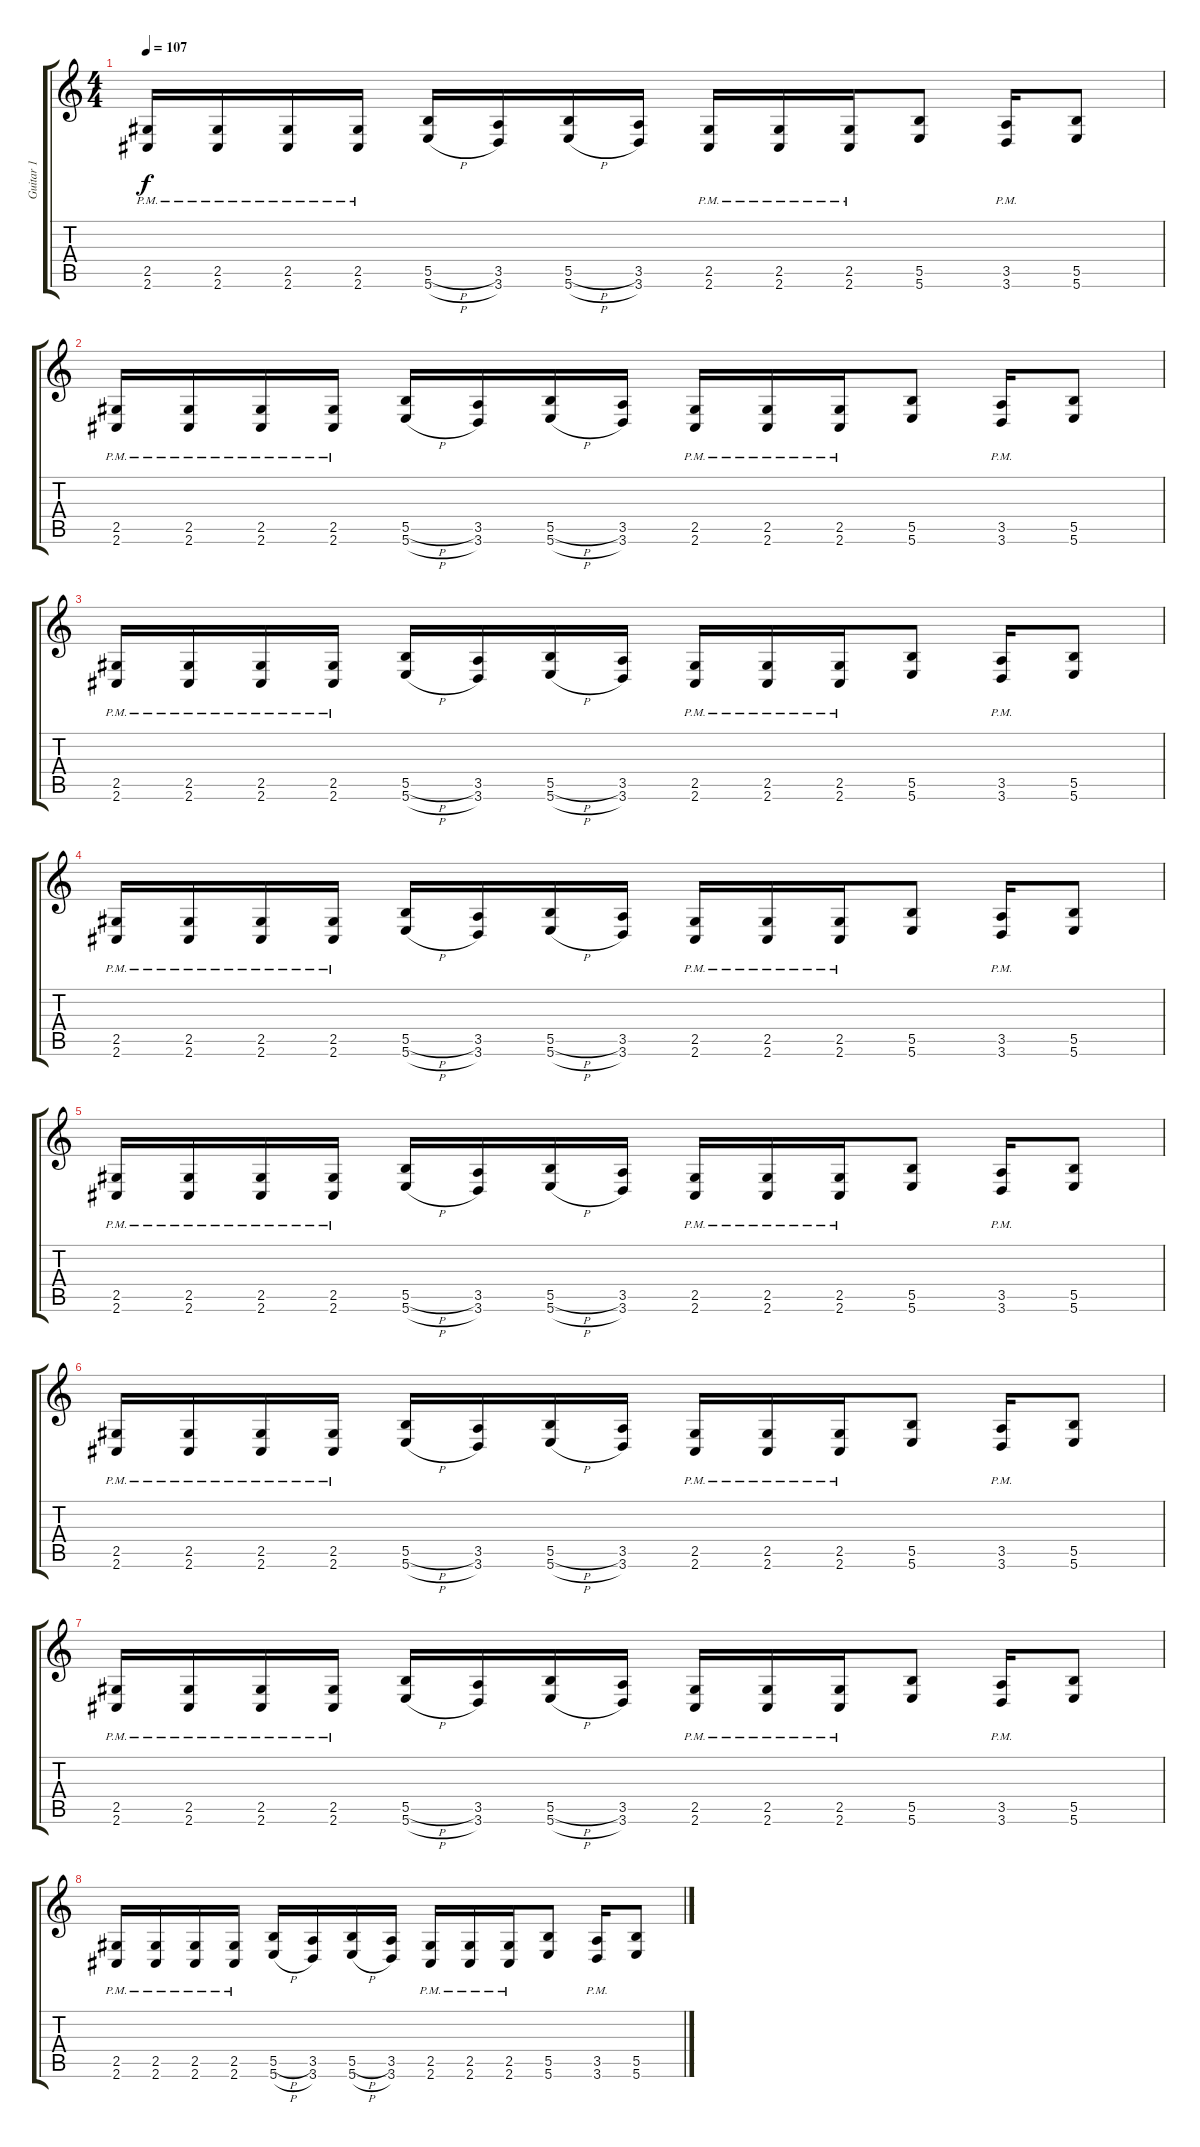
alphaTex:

\track ("Guitar 1" "Guitar 1") {instrument distortionguitar}
\staff {score tabs}
\tuning (Db4 Ab3 E3 B2 Gb2 B1) {hide}
\ts (4 4)
\tempo 107
\clef g2
\ks c
(2.5{pm} 2.6{pm}).16{dy f} (2.5{pm} 2.6{pm}).16 (2.5{pm} 2.6{pm}).16 (2.5{pm} 2.6{pm}).16 (5.5{h} 5.6{h}).16 (3.5 3.6).16 (5.5{h} 5.6{h}).16 (3.5 3.6).16 (2.5{pm} 2.6{pm}).16 (2.5{pm} 2.6{pm}).16 (2.5{pm} 2.6{pm}).16 (5.5 5.6).8 (3.5{pm} 3.6{pm}).16 (5.5 5.6).8 |
(2.5{pm} 2.6{pm}).16 (2.5{pm} 2.6{pm}).16 (2.5{pm} 2.6{pm}).16 (2.5{pm} 2.6{pm}).16 (5.5{h} 5.6{h}).16 (3.5 3.6).16 (5.5{h} 5.6{h}).16 (3.5 3.6).16 (2.5{pm} 2.6{pm}).16 (2.5{pm} 2.6{pm}).16 (2.5{pm} 2.6{pm}).16 (5.5 5.6).8 (3.5{pm} 3.6{pm}).16 (5.5 5.6).8 |
(2.5{pm} 2.6{pm}).16 (2.5{pm} 2.6{pm}).16 (2.5{pm} 2.6{pm}).16 (2.5{pm} 2.6{pm}).16 (5.5{h} 5.6{h}).16 (3.5 3.6).16 (5.5{h} 5.6{h}).16 (3.5 3.6).16 (2.5{pm} 2.6{pm}).16 (2.5{pm} 2.6{pm}).16 (2.5{pm} 2.6{pm}).16 (5.5 5.6).8 (3.5{pm} 3.6{pm}).16 (5.5 5.6).8 |
(2.5{pm} 2.6{pm}).16 (2.5{pm} 2.6{pm}).16 (2.5{pm} 2.6{pm}).16 (2.5{pm} 2.6{pm}).16 (5.5{h} 5.6{h}).16 (3.5 3.6).16 (5.5{h} 5.6{h}).16 (3.5 3.6).16 (2.5{pm} 2.6{pm}).16 (2.5{pm} 2.6{pm}).16 (2.5{pm} 2.6{pm}).16 (5.5 5.6).8 (3.5{pm} 3.6{pm}).16 (5.5 5.6).8 |
(2.5{pm} 2.6{pm}).16 (2.5{pm} 2.6{pm}).16 (2.5{pm} 2.6{pm}).16 (2.5{pm} 2.6{pm}).16 (5.5{h} 5.6{h}).16 (3.5 3.6).16 (5.5{h} 5.6{h}).16 (3.5 3.6).16 (2.5{pm} 2.6{pm}).16 (2.5{pm} 2.6{pm}).16 (2.5{pm} 2.6{pm}).16 (5.5 5.6).8 (3.5{pm} 3.6{pm}).16 (5.5 5.6).8 |
(2.5{pm} 2.6{pm}).16 (2.5{pm} 2.6{pm}).16 (2.5{pm} 2.6{pm}).16 (2.5{pm} 2.6{pm}).16 (5.5{h} 5.6{h}).16 (3.5 3.6).16 (5.5{h} 5.6{h}).16 (3.5 3.6).16 (2.5{pm} 2.6{pm}).16 (2.5{pm} 2.6{pm}).16 (2.5{pm} 2.6{pm}).16 (5.5 5.6).8 (3.5{pm} 3.6{pm}).16 (5.5 5.6).8 |
(2.5{pm} 2.6{pm}).16 (2.5{pm} 2.6{pm}).16 (2.5{pm} 2.6{pm}).16 (2.5{pm} 2.6{pm}).16 (5.5{h} 5.6{h}).16 (3.5 3.6).16 (5.5{h} 5.6{h}).16 (3.5 3.6).16 (2.5{pm} 2.6{pm}).16 (2.5{pm} 2.6{pm}).16 (2.5{pm} 2.6{pm}).16 (5.5 5.6).8 (3.5{pm} 3.6{pm}).16 (5.5 5.6).8 |
(2.5{pm} 2.6{pm}).16 (2.5{pm} 2.6{pm}).16 (2.5{pm} 2.6{pm}).16 (2.5{pm} 2.6{pm}).16 (5.5{h} 5.6{h}).16 (3.5 3.6).16 (5.5{h} 5.6{h}).16 (3.5 3.6).16 (2.5{pm} 2.6{pm}).16 (2.5{pm} 2.6{pm}).16 (2.5{pm} 2.6{pm}).16 (5.5 5.6).8 (3.5{pm} 3.6{pm}).16 (5.5 5.6).8
